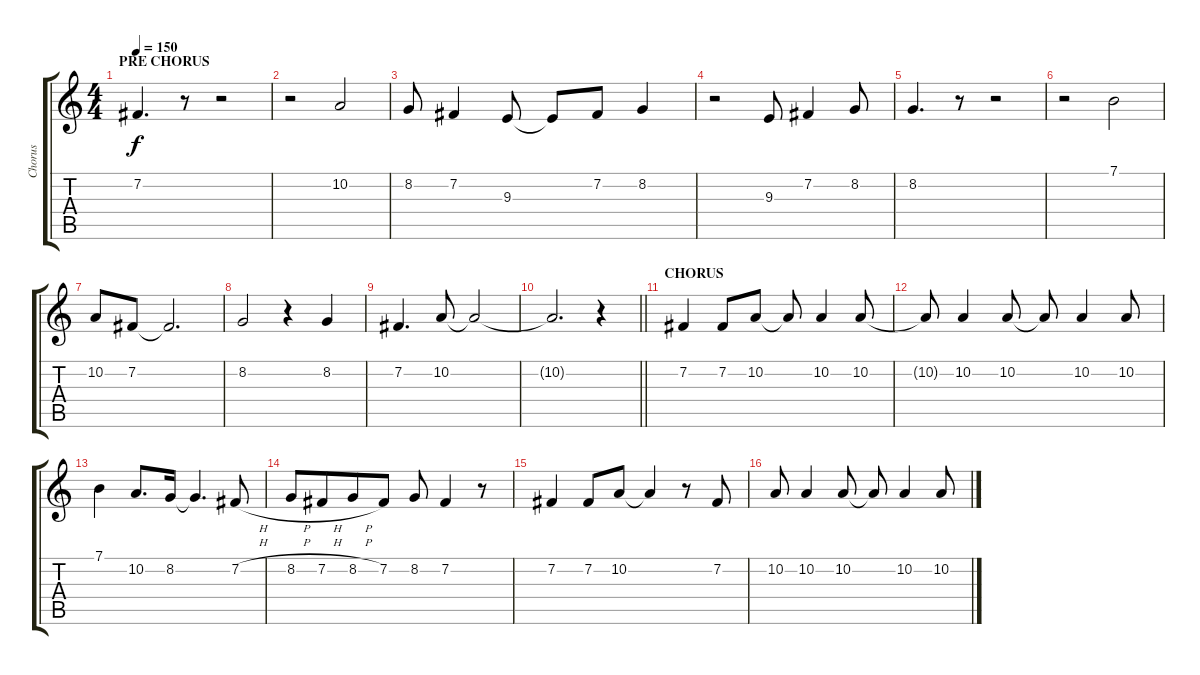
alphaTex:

\track ("Chorus" "Chorus") {instrument altosax}
\staff {score tabs}
\tuning (E4 B3 G3 D3 A2 E2) {hide}
\ts (4 4)
\section ("" "PRE CHORUS")
\tempo 150
\clef g2
\ks c
7.2.4{d dy f} r.8 r.2 |
r.2 10.2.2 |
8.2.8 7.2.4 9.3.8 9.3{t}.8 7.2.8 8.2.4 |
r.2 9.3.8 7.2.4 8.2.8 |
8.2.4{d} r.8 r.2 |
r.2 7.1.2 |
10.2.8 7.2.8 7.2{t}.2{d} |
8.2.2 r.4 8.2.4 |
7.2.4{d} 10.2.8 10.2{t}.2 |
\barLineRight lightlight
10.2{t}.2{d} r.4 |
\section ("" "CHORUS")
7.2.4 7.2.8 10.2.8 10.2{t}.8 10.2.4 10.2.8 |
10.2{t}.8 10.2.4 10.2.8 10.2{t}.8 10.2.4 10.2.8 |
7.1.4 10.2.8{d} 8.2.16 8.2{t}.4{d} 7.2{h}.8 |
8.2{h}.8 7.2{h}.8{beam merge} 8.2{h}.8 7.2.8 8.2.8 7.2.4 r.8 |
7.2.4 7.2.8 10.2.8 10.2{t}.4 r.8 7.2.8 |
10.2.8 10.2.4 10.2.8 10.2{t}.8 10.2.4 10.2.8
